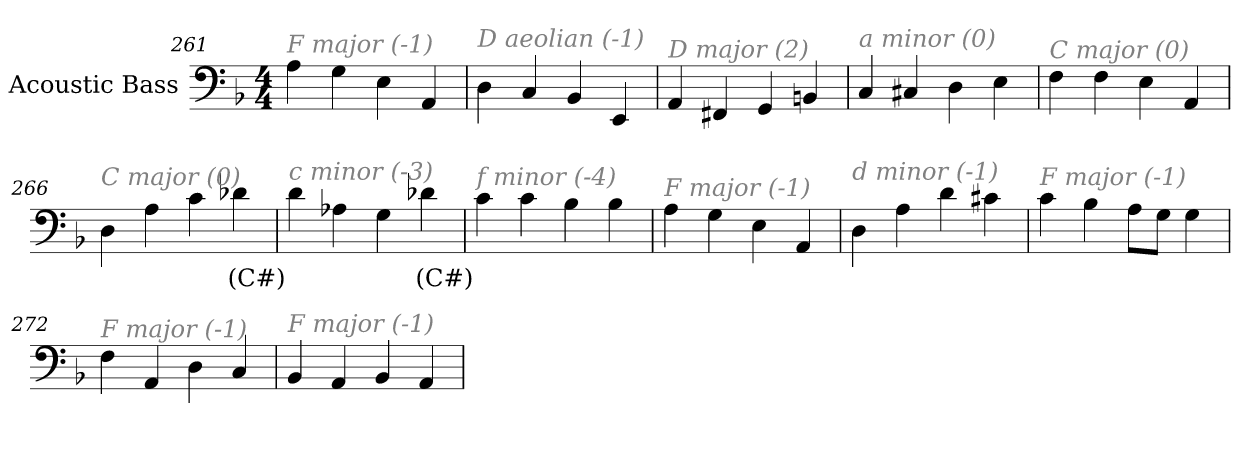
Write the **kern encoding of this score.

**kern	**text
*part1	*part1
*staff1	*staff1
*I"Acoustic Bass	*
*clefF4	*
*ITrd7c12	*
*k[b-]	*
*F:	*
*M4/4	*
=261	=261
!LO:TX:i:color=#808080:t=F major (-1)	!
4AA	.
4GG	.
4EE	.
4AAA	.
=262	=262
!LO:TX:i:color=#808080:t=D aeolian (-1)	!
4DD	.
4CC	.
4BBB-	.
4EEE	.
=263	=263
!LO:TX:i:color=#808080:t=D major (2)	!
4AAA	.
4FFF#X	.
4GGG	.
4BBBn	.
=264	=264
!LO:TX:i:color=#808080:t=a minor (0)	!
4CC	.
4CC#X	.
4DD	.
4EE	.
=265	=265
!LO:TX:i:color=#808080:t=C major (0)	!
4FF	.
4FF	.
4EE	.
4AAA	.
=266	=266
!LO:TX:i:color=#808080:t=C major (0)	!
4DD	.
4AA	.
4C	.
4D-Xi	(C#)
=267	=267
!LO:TX:i:color=#808080:t=c minor (-3)	!
4D	.
4AA-X	.
4GG	.
4D-Xi	(C#)
=268	=268
!LO:TX:i:color=#808080:t=f minor (-4)	!
4C	.
4C	.
4BB-	.
4BB-	.
=269	=269
!LO:TX:i:color=#808080:t=F major (-1)	!
4AA	.
4GG	.
4EE	.
4AAA	.
=270	=270
!LO:TX:i:color=#808080:t=d minor (-1)	!
4DD	.
4AA	.
4D	.
4C#X	.
=271	=271
!LO:TX:i:color=#808080:t=F major (-1)	!
4C	.
4BB-	.
8AAL	.
8GGJ	.
4GG	.
=272	=272
!LO:TX:i:color=#808080:t=F major (-1)	!
4FF	.
4AAA	.
4DD	.
4CC	.
=273	=273
!LO:TX:i:color=#808080:t=F major (-1)	!
4BBB-	.
4AAA	.
4BBB-	.
4AAA	.
=	=
*-	*-
